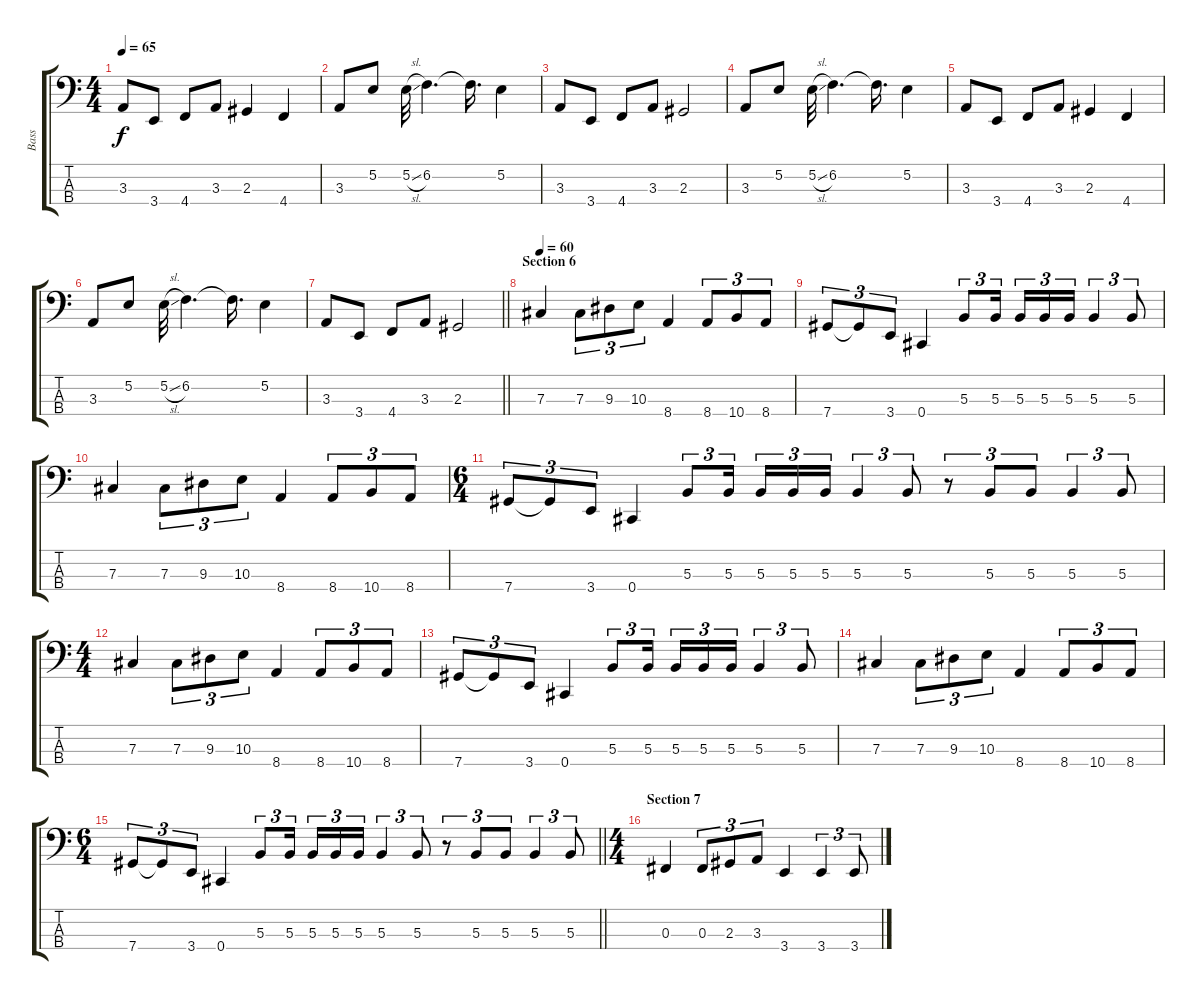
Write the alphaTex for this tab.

\track ("Bass" "Bass") {instrument electricbasspick}
\staff {score tabs}
\tuning (E2 B1 Gb1 Db1) {hide}
\ts (4 4)
\tempo 65
\clef f4
\ks c
3.3.8{dy f} 3.4.8 4.4.8 3.3.8 2.3.4 4.4.4 |
3.3.8 5.2.8 5.2{sl}.32 6.2.4{d} 6.2{t}.16{d} 5.2.4 |
3.3.8 3.4.8 4.4.8 3.3.8 2.3.2 |
3.3.8 5.2.8 5.2{sl}.32 6.2.4{d} 6.2{t}.16{d} 5.2.4 |
3.3.8 3.4.8 4.4.8 3.3.8 2.3.4 4.4.4 |
3.3.8 5.2.8 5.2{sl}.32 6.2.4{d} 6.2{t}.16{d} 5.2.4 |
\barLineRight lightlight
3.3.8 3.4.8 4.4.8 3.3.8 2.3.2 |
\section ("" "Section 6")
\tempo 60
7.3.4 7.3.8{tu (3 2)} 9.3.8{tu (3 2)} 10.3.8{tu (3 2)} 8.4.4 8.4.8{tu (3 2)} 10.4.8{tu (3 2)} 8.4.8{tu (3 2)} |
7.4.8{tu (3 2)} 7.4{t}.8{tu (3 2)} 3.4.8{tu (3 2)} 0.4.4 5.3.8{tu (3 2)} 5.3.16{tu (3 2) beam splitsecondary} 5.3.16{tu (3 2)} 5.3.16{tu (3 2)} 5.3.16{tu (3 2)} 5.3.4{tu (3 2)} 5.3.8{tu (3 2)} |
7.3.4 7.3.8{tu (3 2)} 9.3.8{tu (3 2)} 10.3.8{tu (3 2)} 8.4.4 8.4.8{tu (3 2)} 10.4.8{tu (3 2)} 8.4.8{tu (3 2)} |
\ts (6 4)
7.4.8{tu (3 2)} 7.4{t}.8{tu (3 2)} 3.4.8{tu (3 2)} 0.4.4 5.3.8{tu (3 2)} 5.3.16{tu (3 2) beam splitsecondary} 5.3.16{tu (3 2)} 5.3.16{tu (3 2)} 5.3.16{tu (3 2)} 5.3.4{tu (3 2)} 5.3.8{tu (3 2)} r.8{tu (3 2)} 5.3.8{tu (3 2)} 5.3.8{tu (3 2)} 5.3.4{tu (3 2)} 5.3.8{tu (3 2)} |
\ts (4 4)
7.3.4 7.3.8{tu (3 2)} 9.3.8{tu (3 2)} 10.3.8{tu (3 2)} 8.4.4 8.4.8{tu (3 2)} 10.4.8{tu (3 2)} 8.4.8{tu (3 2)} |
7.4.8{tu (3 2)} 7.4{t}.8{tu (3 2)} 3.4.8{tu (3 2)} 0.4.4 5.3.8{tu (3 2)} 5.3.16{tu (3 2) beam splitsecondary} 5.3.16{tu (3 2)} 5.3.16{tu (3 2)} 5.3.16{tu (3 2)} 5.3.4{tu (3 2)} 5.3.8{tu (3 2)} |
7.3.4 7.3.8{tu (3 2)} 9.3.8{tu (3 2)} 10.3.8{tu (3 2)} 8.4.4 8.4.8{tu (3 2)} 10.4.8{tu (3 2)} 8.4.8{tu (3 2)} |
\ts (6 4)
\barLineRight lightlight
7.4.8{tu (3 2)} 7.4{t}.8{tu (3 2)} 3.4.8{tu (3 2)} 0.4.4 5.3.8{tu (3 2)} 5.3.16{tu (3 2) beam splitsecondary} 5.3.16{tu (3 2)} 5.3.16{tu (3 2)} 5.3.16{tu (3 2)} 5.3.4{tu (3 2)} 5.3.8{tu (3 2)} r.8{tu (3 2)} 5.3.8{tu (3 2)} 5.3.8{tu (3 2)} 5.3.4{tu (3 2)} 5.3.8{tu (3 2)} |
\ts (4 4)
\section ("" "Section 7")
0.3.4 0.3.8{tu (3 2)} 2.3.8{tu (3 2)} 3.3.8{tu (3 2)} 3.4.4 3.4.4{tu (3 2)} 3.4.8{tu (3 2)}
